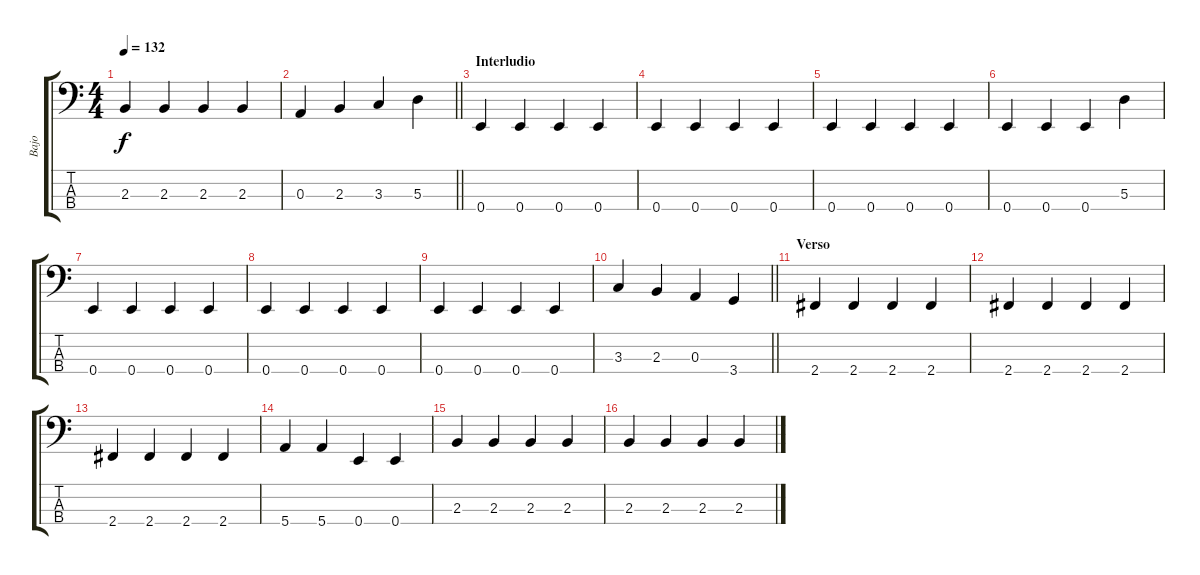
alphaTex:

\track ("Bajo" "Bajo") {instrument electricbasspick}
\staff {score tabs}
\tuning (G2 D2 A1 E1) {hide}
\ts (4 4)
\tempo 132
\clef f4
\ks c
2.3.4{dy f} 2.3.4 2.3.4 2.3.4 |
\barLineRight lightlight
0.3.4 2.3.4 3.3.4 5.3.4 |
\section ("" "Interludio")
0.4.4 0.4.4 0.4.4 0.4.4 |
0.4.4 0.4.4 0.4.4 0.4.4 |
0.4.4 0.4.4 0.4.4 0.4.4 |
0.4.4 0.4.4 0.4.4 5.3.4 |
0.4.4 0.4.4 0.4.4 0.4.4 |
0.4.4 0.4.4 0.4.4 0.4.4 |
0.4.4 0.4.4 0.4.4 0.4.4 |
\barLineRight lightlight
3.3.4 2.3.4 0.3.4 3.4.4 |
\section ("" "Verso")
2.4.4 2.4.4 2.4.4 2.4.4 |
2.4.4 2.4.4 2.4.4 2.4.4 |
2.4.4 2.4.4 2.4.4 2.4.4 |
5.4.4 5.4.4 0.4.4 0.4.4 |
2.3.4 2.3.4 2.3.4 2.3.4 |
2.3.4 2.3.4 2.3.4 2.3.4
